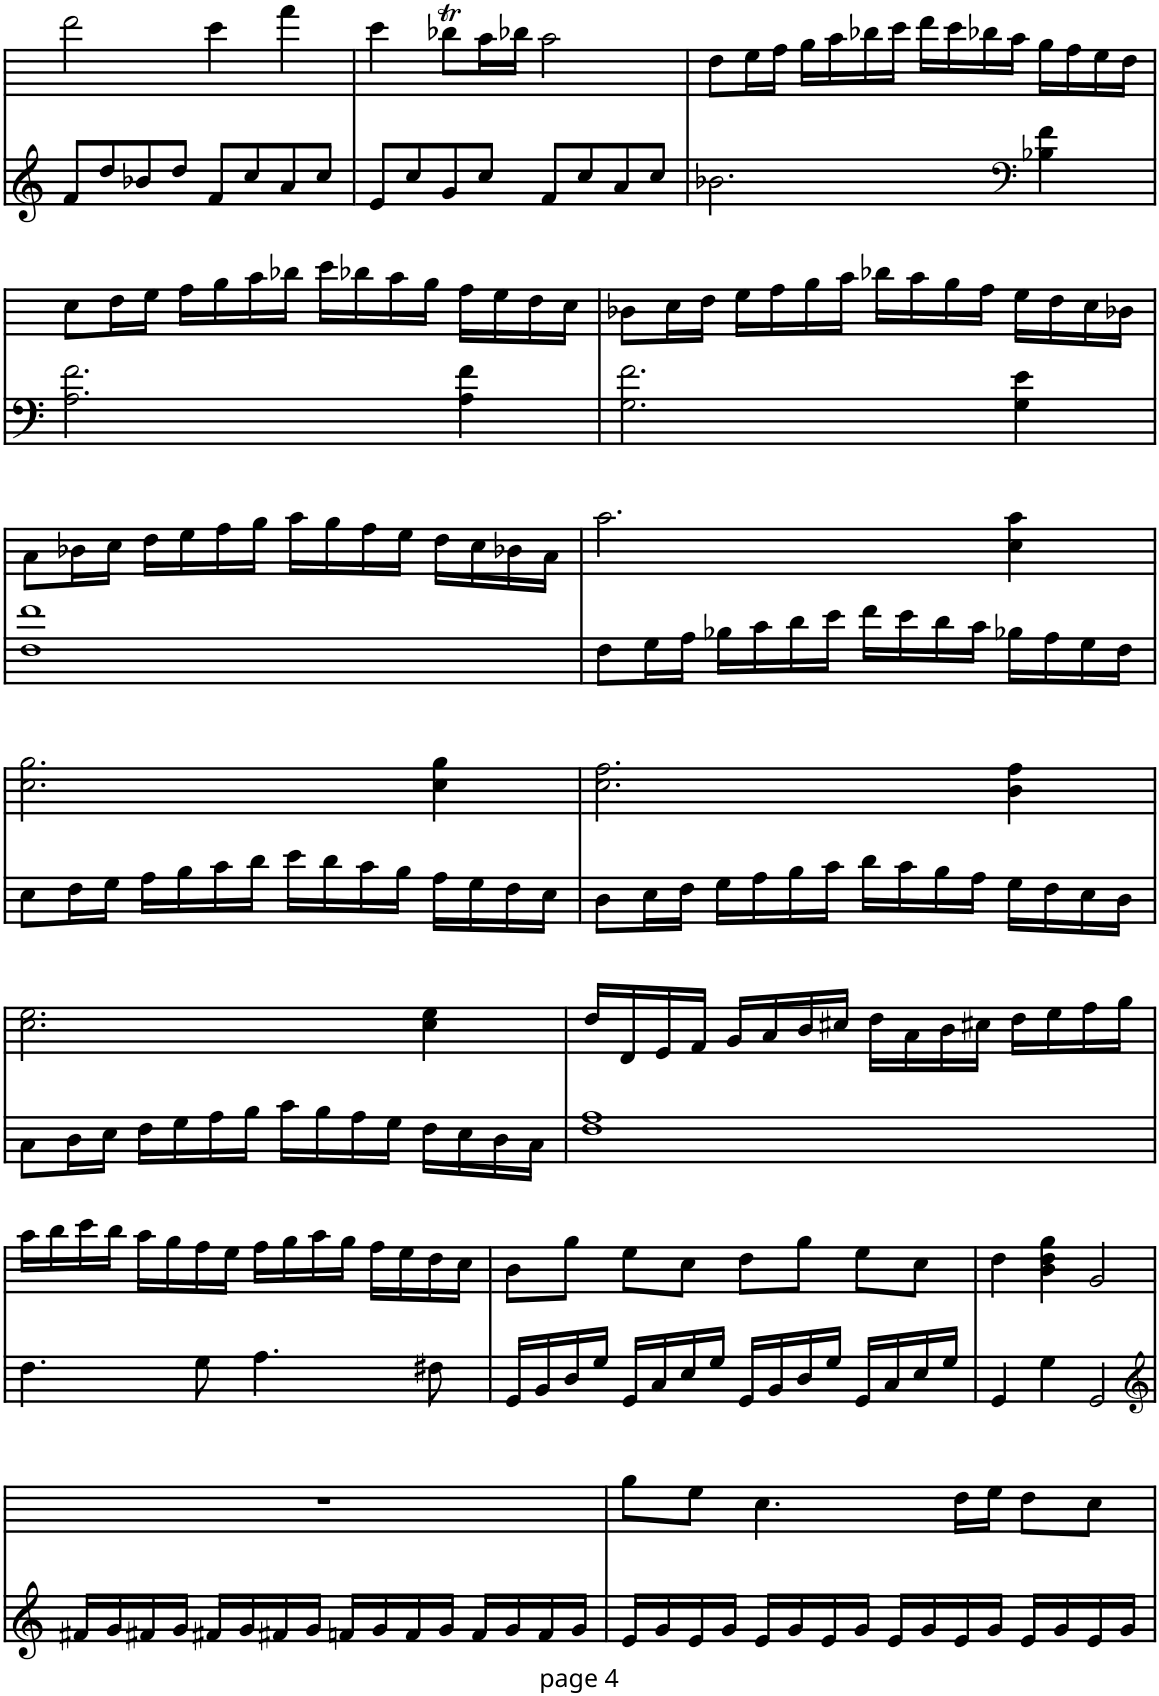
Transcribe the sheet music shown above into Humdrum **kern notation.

**kern	**kern
*part1	*part1
*staff2	*staff1
*I"Piano	*
*I'Pno	*
!!LO:PB:g=z
*clefG2	*clefG2
*k[]	*k[]
*M4/4	*M4/4
*met(c)	*met(c)
=44	=44
8f/L	2ddd\
8dd/	.
8b-X/	.
8dd/J	.
8f/L	4ccc\
8cc/	.
8a/	4fff\
8cc/J	.
=45	=45
8e/L	4ccc\
8cc/	.
8g/	8bb-XT\L
8cc/J	16aa\L
.	16bb-X\JJ
8f/L	2aa\
8cc/	.
8a/	.
8cc/J	.
=46	=46
2.b-X\	8dd\L
.	16ee\L
.	16ff\JJ
.	16gg\LL
.	16aa\
.	16bb-X\
.	16ccc\JJ
.	16ddd\LL
.	16ccc\
.	16bb-X\
.	16aa\JJ
*clefF4	*
4B-X\ 4f\	16gg\LL
.	16ff\
.	16ee\
.	16dd\JJ
!!LO:LB:g=z
=47	=47
2.A\ 2.f\	8cc\L
.	16dd\L
.	16ee\JJ
.	16ff\LL
.	16gg\
.	16aa\
.	16bb-X\JJ
.	16ccc\LL
.	16bb-X\
.	16aa\
.	16gg\JJ
4A\ 4f\	16ff\LL
.	16ee\
.	16dd\
.	16cc\JJ
=48	=48
2.G\ 2.f\	8b-X\L
.	16cc\L
.	16dd\JJ
.	16ee\LL
.	16ff\
.	16gg\
.	16aa\JJ
.	16bb-X\LL
.	16aa\
.	16gg\
.	16ff\JJ
4G\ 4e\	16ee\LL
.	16dd\
.	16cc\
.	16b-X\JJ
!!LO:LB:g=z
=49	=49
1F 1f	8a\L
.	16b-X\L
.	16cc\JJ
.	16dd\LL
.	16ee\
.	16ff\
.	16gg\JJ
.	16aa\LL
.	16gg\
.	16ff\
.	16ee\JJ
.	16dd\LL
.	16cc\
.	16b-X\
.	16a\JJ
=50	=50
8F\L	2.aa\
16G\L	.
16A\JJ	.
16B-X\LL	.
16c\	.
16d\	.
16e\JJ	.
16f\LL	.
16e\	.
16d\	.
16c\JJ	.
16B-X\LL	4cc\ 4aa\
16A\	.
16G\	.
16F\JJ	.
!!LO:LB:g=z
=51	=51
8E\L	2.cc\ 2.gg\
16F\L	.
16G\JJ	.
16A\LL	.
16B\	.
16c\	.
16d\JJ	.
16e\LL	.
16d\	.
16c\	.
16B\JJ	.
16A\LL	4cc\ 4gg\
16G\	.
16F\	.
16E\JJ	.
=52	=52
8D\L	2.cc\ 2.ff\
16E\L	.
16F\JJ	.
16G\LL	.
16A\	.
16B\	.
16c\JJ	.
16d\LL	.
16c\	.
16B\	.
16A\JJ	.
16G\LL	4b\ 4ff\
16F\	.
16E\	.
16D\JJ	.
!!LO:LB:g=z
=53	=53
8C\L	2.cc\ 2.ee\
16D\L	.
16E\JJ	.
16F\LL	.
16G\	.
16A\	.
16B\JJ	.
16c\LL	.
16B\	.
16A\	.
16G\JJ	.
16F\LL	4cc\ 4ee\
16E\	.
16D\	.
16C\JJ	.
=54	=54
1F 1A	16dd/LL
.	16d/
.	16e/
.	16f/JJ
.	16g/LL
.	16a/
.	16b/
.	16cc#X/JJ
.	16dd\LL
.	16a\
.	16b\
.	16cc#X\JJ
.	16dd\LL
.	16ee\
.	16ff\
.	16gg\JJ
!!LO:LB:g=z
=55	=55
4.F\	16aa\LL
.	16bb\
.	16ccc\
.	16bb\JJ
.	16aa\LL
.	16gg\
8G\	16ff\
.	16ee\JJ
4.A\	16ff\LL
.	16gg\
.	16aa\
.	16gg\JJ
.	16ff\LL
.	16ee\
8F#X\	16dd\
.	16cc\JJ
=56	=56
16GG/LL	8b\L
16BB/	.
16D/	8gg\J
16G/JJ	.
16GG/LL	8ee\L
16C/	.
16E/	8cc\J
16G/JJ	.
16GG/LL	8dd\L
16BB/	.
16D/	8gg\J
16G/JJ	.
16GG/LL	8ee\L
16C/	.
16E/	8cc\J
16G/JJ	.
=57	=57
4GG/	4dd\
4G\	4b\ 4dd\ 4gg\
2GG/	2g/
!!LO:LB:g=z
=58	=58
*clefG2	*
16f#X/LL	1r
16g/	.
16f#X/	.
16g/JJ	.
16f#X/LL	.
16g/	.
16f#X/	.
16g/JJ	.
16fn/LL	.
16g/	.
16f/	.
16g/JJ	.
16f/LL	.
16g/	.
16f/	.
16g/JJ	.
=59	=59
16e/LL	8gg\L
16g/	.
16e/	8ee\J
16g/JJ	.
16e/LL	4.cc\
16g/	.
16e/	.
16g/JJ	.
16e/LL	.
16g/	.
16e/	16dd\LL
16g/JJ	16ee\JJ
16e/LL	8dd\L
16g/	.
16e/	8cc\J
16g/JJ	.
=	=
*-	*-
